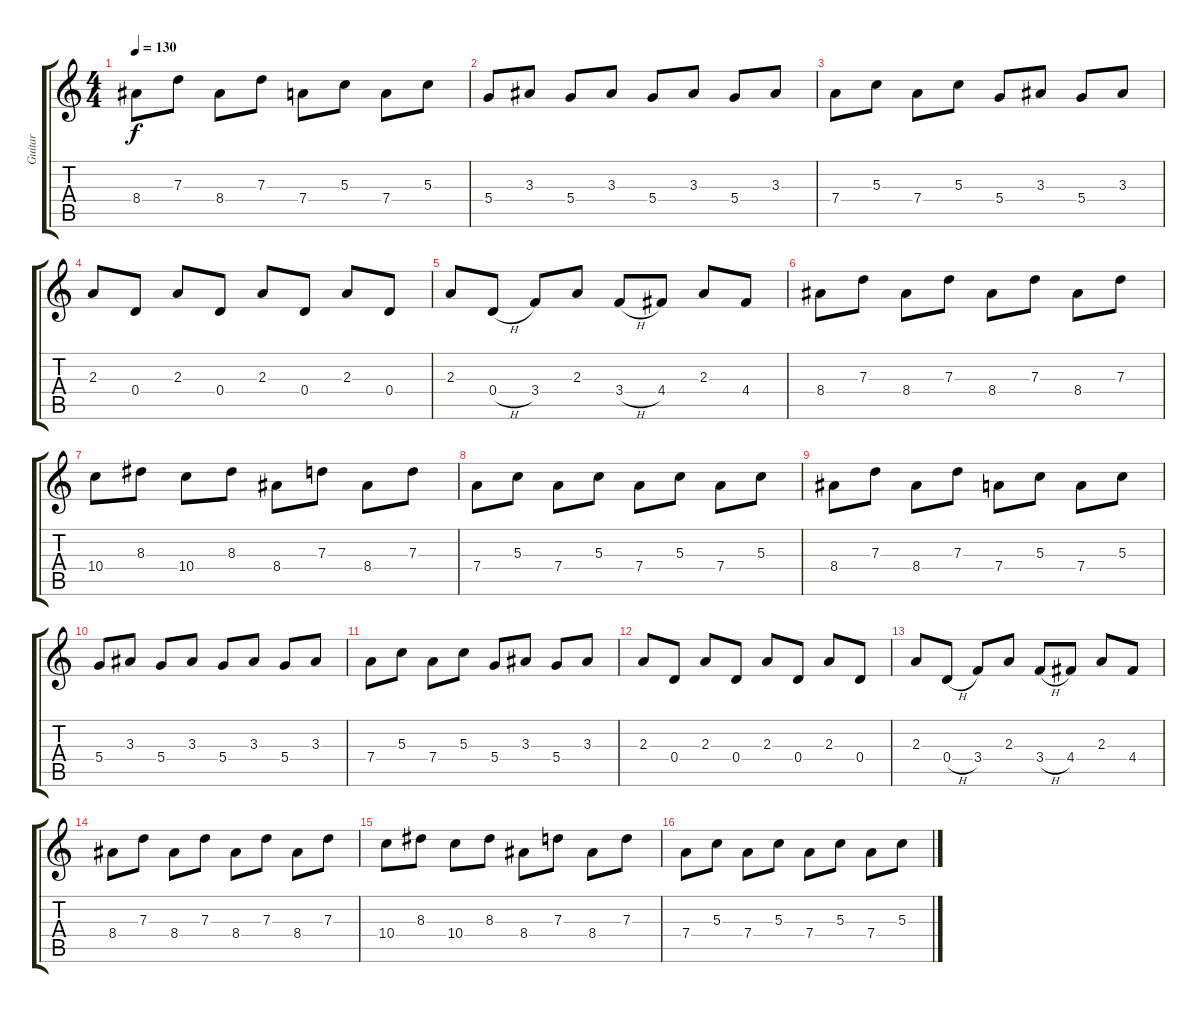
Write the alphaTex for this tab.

\track ("Guitar " "Guitar ") {instrument distortionguitar}
\staff {score tabs}
\tuning (E4 B3 G3 D3 A2 E2) {hide}
\ts (4 4)
\tempo 130
\clef g2
\ks c
8.4.8{dy f} 7.3.8 8.4.8 7.3.8 7.4.8 5.3.8 7.4.8 5.3.8 |
5.4.8 3.3.8 5.4.8 3.3.8 5.4.8 3.3.8 5.4.8 3.3.8 |
7.4.8 5.3.8 7.4.8 5.3.8 5.4.8 3.3.8 5.4.8 3.3.8 |
2.3.8 0.4.8 2.3.8 0.4.8 2.3.8 0.4.8 2.3.8 0.4.8 |
2.3.8 0.4{h}.8 3.4.8 2.3.8 3.4{h}.8 4.4.8 2.3.8 4.4.8 |
8.4.8 7.3.8 8.4.8 7.3.8 8.4.8 7.3.8 8.4.8 7.3.8 |
10.4.8 8.3.8 10.4.8 8.3.8 8.4.8 7.3.8 8.4.8 7.3.8 |
7.4.8 5.3.8 7.4.8 5.3.8 7.4.8 5.3.8 7.4.8 5.3.8 |
8.4.8 7.3.8 8.4.8 7.3.8 7.4.8 5.3.8 7.4.8 5.3.8 |
5.4.8 3.3.8 5.4.8 3.3.8 5.4.8 3.3.8 5.4.8 3.3.8 |
7.4.8 5.3.8 7.4.8 5.3.8 5.4.8 3.3.8 5.4.8 3.3.8 |
2.3.8 0.4.8 2.3.8 0.4.8 2.3.8 0.4.8 2.3.8 0.4.8 |
2.3.8 0.4{h}.8 3.4.8 2.3.8 3.4{h}.8 4.4.8 2.3.8 4.4.8 |
8.4.8 7.3.8 8.4.8 7.3.8 8.4.8 7.3.8 8.4.8 7.3.8 |
10.4.8 8.3.8 10.4.8 8.3.8 8.4.8 7.3.8 8.4.8 7.3.8 |
7.4.8 5.3.8 7.4.8 5.3.8 7.4.8 5.3.8 7.4.8 5.3.8
